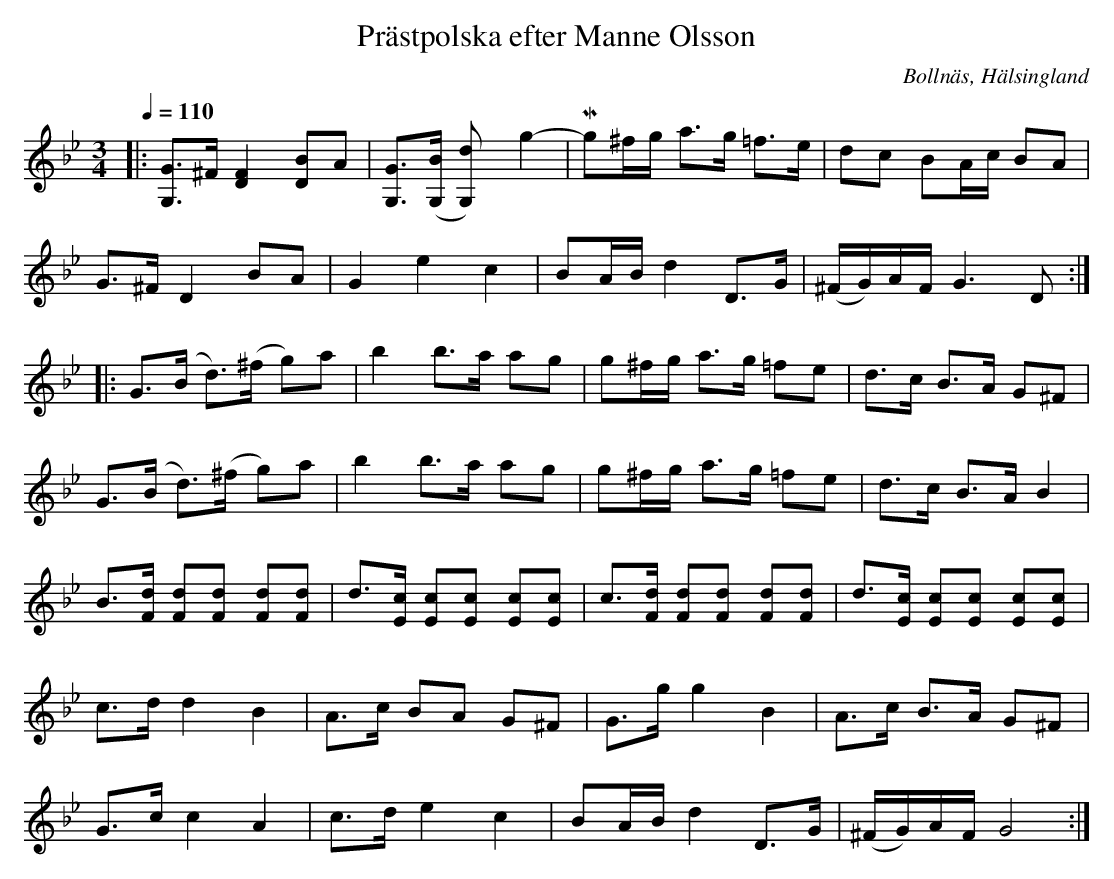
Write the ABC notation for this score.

X:1
T:Prästpolska efter Manne Olsson
O:Bollnäs, Hälsingland
M:3/4
L:1/8
Q:1/4=110
K:Gm
|:[G G,]>^F   [F2 D2]       [D B]A         | [G G,]>([B G,]   [d2 G,])      g2-       | Mg^f/g/ a>g =f>e | dc   BA/c/ BA  |
G>^F   D2       BA         | G2     e2       c2           | BA/B/  d2 D>G  | (^F/G/)A/F/ G3 D  ::
G>(B   d>)(^f   g)a        | b2     b>a      ag         | g^f/g/ a>g =fe | d>c         B>A G^F  |
G>(B   d>)(^f   g)a        | b2     b>a      ag         | g^f/g/ a>g =fe | d>c         B>A B2   |
B>[Fd] [Fd][Fd] [Fd][Fd] | d>[Ec] [Ec][Ec] [Ec][Ec] | \
c>[Fd] [Fd][Fd] [Fd][Fd] | d>[Ec] [Ec][Ec] [Ec][Ec] |
c>d    d2       B2           | A>c    BA       G^F       | G>g    g2 B2     | A>c         B>A G^F  |
G>c    c2       A2           | c>d    e2       c2        | BA/B/  d2 D>G   | (^F/G/)A/F/ G4      :|
